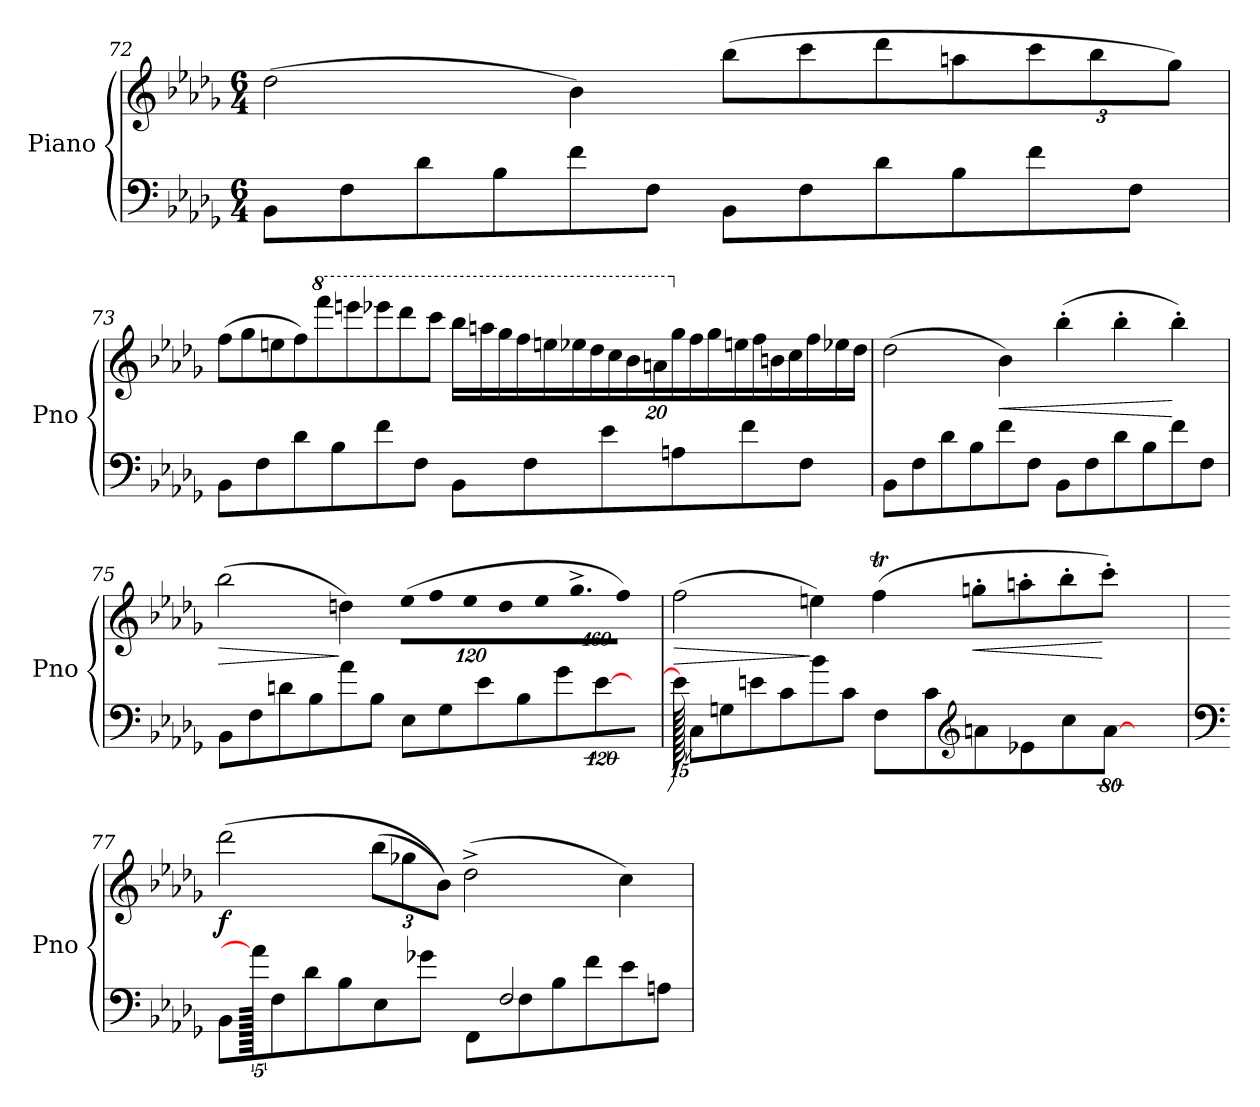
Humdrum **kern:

**kern	**kern	**dynam
*part1	*part1	*part1
*staff2	*staff1	*staff1/2
*I"Piano	*	*
*I'Pno	*	*
!!LO:LB:g=z
*clefF4	*clefG2	*
*k[b-e-a-d-g-]	*k[b-e-a-d-g-]	*
*M6/4	*M6/4	*
=72	=72	=72
8BB-\L	(>2dd-\	.
8F\	.	.
8d-\	.	.
8B-\	.	.
8f\	4b-\)	.
8F\J	.	.
8BB-\L	(>8bb-\L	.
8F\	8ccc\	.
8d-\	8ddd-\	.
8B-\	8aan\	.
*	*Xbrackettup	*
8f\	12ccc\	.
.	12bb-\	.
8F\J	.	.
.	12gg-\J)	.
!!LO:LB:g=z
=73	=73	=73
*	*Xtuplet	*
8BB-\L	(>12ff\L	.
.	12gg-\	.
8F\	.	.
.	12een\	.
8d-\	12ff\)	.
*	*8va	*
.	12ffff\	.
8B-\	.	.
.	12eeeen\	.
8f\	12eeee-X\	.
.	12dddd-\	.
8F\J	.	.
.	12cccc\J	.
*	*tuplet	*
8BB-\L	80%3bbb-\L	.
.	80%3aaan\	.
.	80%3ggg-\	.
.	80%3fff\	.
8F\	.	.
.	80%3eeen\	.
.	80%3eee-X\	.
.	80%3ddd-\	.
8e-\	.	.
.	80%3ccc\	.
.	80%3bb-\	.
.	80%3aan\	.
*	*X8va	*
8An\	80%3gg-\	.
.	80%3ff\	.
.	80%3gg-\	.
.	80%3een\	.
8f\	.	.
.	80%3ff\	.
.	80%3bn\	.
.	80%3cc\	.
8F\J	.	.
.	80%3ff\	.
.	80%3ee-X\	.
.	80%3dd-\J	.
!!LO:LB:g=z
=74	=74	=74
8BB-\L	(>2dd-\	.
8F\	.	.
8d-\	.	.
8B-\	.	.
!	!	!LO:HP:b
8f\	4b-\)	<
8F\J	.	.
8BB-\L	(>4bb-'\	.
8F\	.	.
8d-\	4bb-'\	.
8B-\	.	.
8f\	4bb-'\)	[
8F\J	.	.
=75	=75	=75
!	!	!LO:HP:b
960ryy	(>2bb-\	>
8BB-\L	.	.
8F\	.	.
8dn\	.	.
8B-\	.	.
.	4ddn\)	]
8a-\	.	.
8B-\J	.	.
!	!LO:N:vis=8	!
.	(>960%103ee-\L	.
8E-\L	.	.
!	!LO:N:vis=8	!
.	960%103ff\	.
8G-\	.	.
!	!LO:N:vis=8	!
.	960%103ee-\	.
8e-\	.	.
!	!LO:N:vis=8	!
.	960%103dd\	.
8B-\	.	.
!	!LO:N:vis=8	!
.	960%103ee-\	.
8g-\	.	.
!	!LO:N:vis=8.	!
.	640%103gg-^\	.
[960%119e-\J	.	.
!	!LO:N:vis=16	!
.	1920%103ff\Jk)	.
960ryy	.	.
!!LO:PB:g=z
=76	=76	=76
!	!	!LO:HP:b
*	*^	*
960e-\]	(>2ff\	2.ryy	>
1920ryy	.	.	.
8C\L	.	.	.
8Gn\	.	.	.
8en\	.	.	.
8c\	.	.	.
.	4een\)	.	]
8b-\	.	.	.
8c\J	.	.	.
*	*	*Xtuplet	*
!	!	!LO:N:vis=8.	!
.	(>4fft\	320%11ryy	.
8F\L	.	.	.
.	.	960ryy	.
!	!	!LO:N:vis=16	!
.	.	640%23gg-Xyy	.
!	!	!LO:N:vis=16	!
.	.	640%23ffyy	.
!	!	!LO:N:vis=16	!
.	.	640%23gg-yy	.
8c\	.	.	.
!	!	!LO:N:vis=16	!
.	.	640%23ffyy	.
!	!	!LO:N:vis=16	!
.	.	640%23eeyy	.
!	!	!LO:N:vis=16	!
.	.	640%23ffyy	.
!	!	!	!LO:HP:b
.	8ggn'\L	.	<
.	.	960%479ryy	.
*clefG2	*	*	*
8an\	.	.	.
.	8aan'\	.	.
8e-X\	.	.	.
.	8bb-'\	.	.
8cc\	.	.	.
.	8ccc'\J)	.	[
[640%79a\J	.	.	.
*	*v	*v	*
!!LO:LB:g=z
=77	=77	=77
*clefF4	*	*
*^	*	*
!	!	!	!LO:DY:b
8BB-\L	2..ryy	(>2ddd-\	f
640a\J]	.	.	.
8F\	.	.	.
8d-\	.	.	.
8B-\	.	.	.
*	*	*tuplet	*
.	.	(>12bb-\L	.
8E-\	.	.	.
.	.	12gg-X\	.
8g-X\J	.	.	.
.	.	12b-\J))	.
.	.	(>2dd-^\	.
8FF\L	.	.	.
.	2F/	.	.
8F\	.	.	.
8B-\	.	.	.
8f\	.	.	.
.	.	4cc\)	.
8e-\	.	.	.
.	640%81ryy	.	.
8An\J	.	.	.
.	.	640ryy	.
*v	*v	*	*
=	=	=
*-	*-	*-
